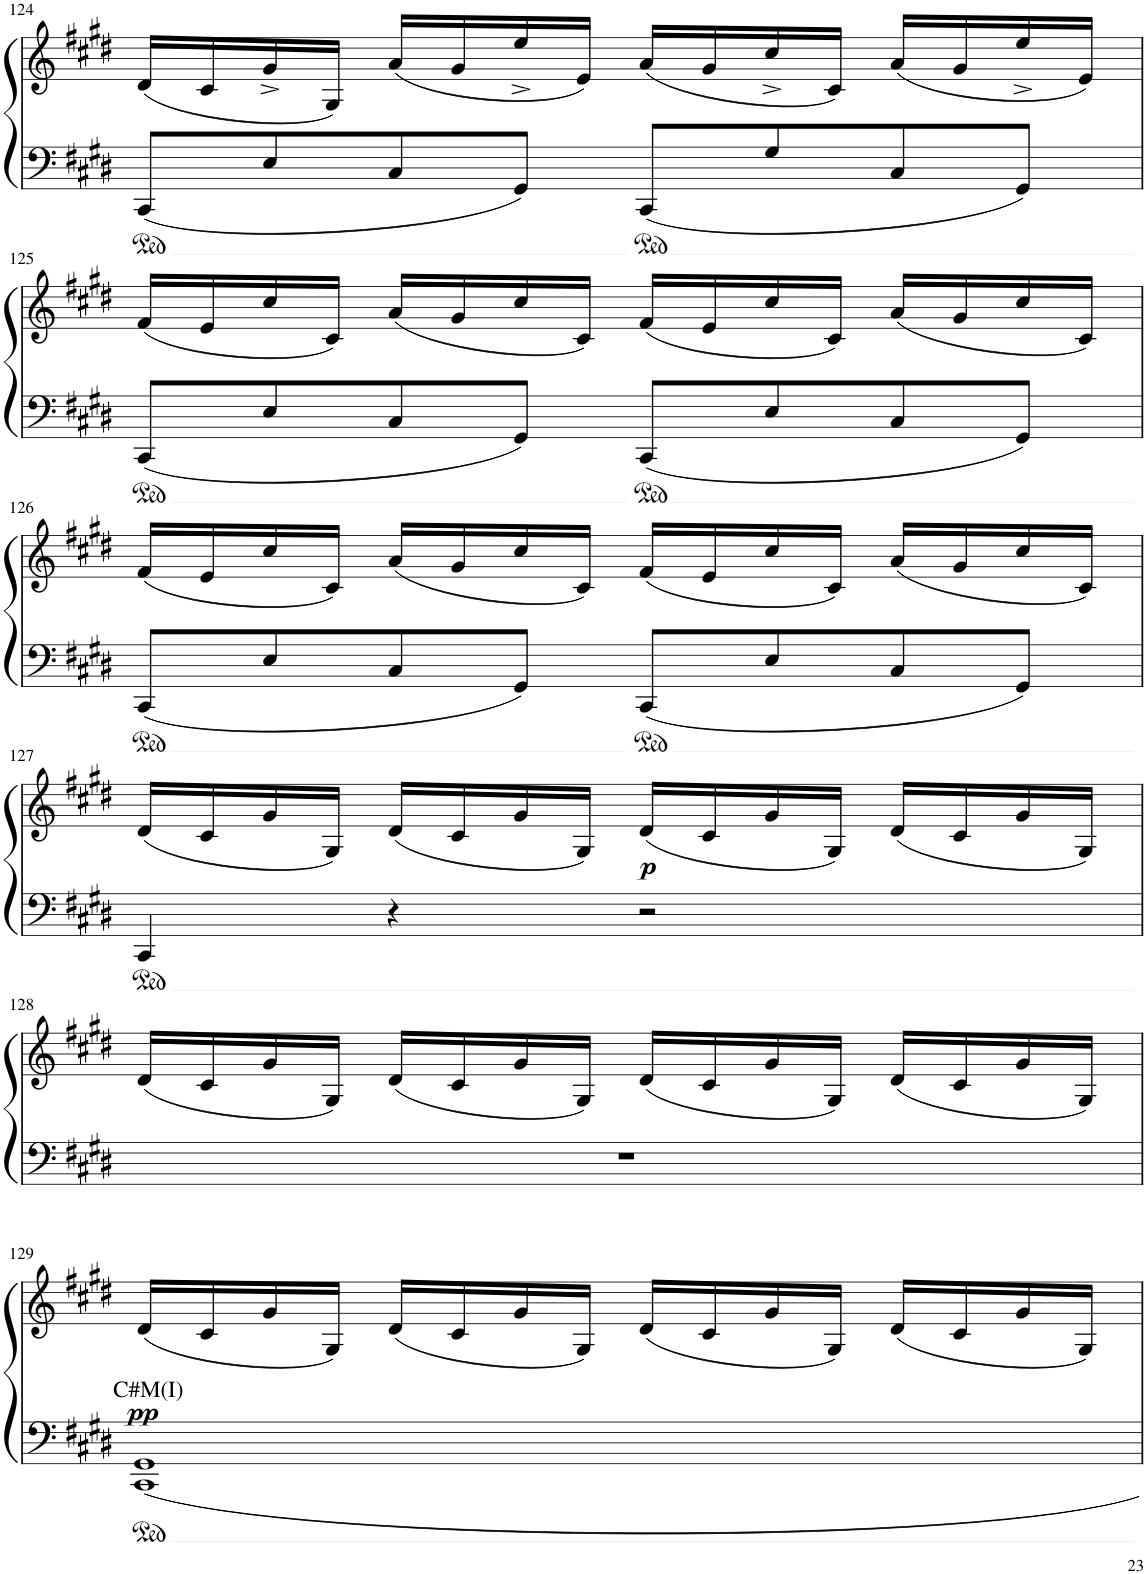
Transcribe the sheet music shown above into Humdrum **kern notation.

**kern	**kern	**text	**dynam
*part1	*part1	*part1	*part1
*staff2	*staff1	*staff1	*staff1/2
*I"Piano	*	*	*
*I'Pno	*	*	*
!!LO:PB:g=z
*clefF4	*clefG2	*	*
*k[f#c#g#d#]	*k[f#c#g#d#]	*	*
*M4/4	*M4/4	*	*
*met(c|)	*met(c|)	*	*
=124	=124	=124	=124
8CC#/L	(<16d#/LL	.	.
.	16c#/	.	.
8E/	16g#^/	.	.
.	16G#/JJ)	.	.
8C#/	(<16a/LL	.	.
.	16g#/	.	.
8GG#/J	16ee^/	.	.
.	16e/JJ)	.	.
8CC#/L	(<16a/LL	.	.
.	16g#/	.	.
8G#/	16cc#^/	.	.
.	16c#/JJ)	.	.
8C#/	(<16a/LL	.	.
.	16g#/	.	.
8GG#/J	16ee^/	.	.
.	16e/JJ)	.	.
!!LO:LB:g=z
=125	=125	=125	=125
8CC#/L	(<16f#/LL	.	.
.	16e/	.	.
8E/	16cc#/	.	.
.	16c#/JJ)	.	.
8C#/	(<16a/LL	.	.
.	16g#/	.	.
8GG#/J	16cc#/	.	.
.	16c#/JJ)	.	.
8CC#/L	(<16f#/LL	.	.
.	16e/	.	.
8E/	16cc#/	.	.
.	16c#/JJ)	.	.
8C#/	(<16a/LL	.	.
.	16g#/	.	.
8GG#/J	16cc#/	.	.
.	16c#/JJ)	.	.
!!LO:LB:g=z
=126	=126	=126	=126
8CC#/L	(<16f#/LL	.	.
.	16e/	.	.
8E/	16cc#/	.	.
.	16c#/JJ)	.	.
8C#/	(<16a/LL	.	.
.	16g#/	.	.
8GG#/J	16cc#/	.	.
.	16c#/JJ)	.	.
8CC#/L	(<16f#/LL	.	.
.	16e/	.	.
8E/	16cc#/	.	.
.	16c#/JJ)	.	.
8C#/	(<16a/LL	.	.
.	16g#/	.	.
8GG#/J	16cc#/	.	.
.	16c#/JJ)	.	.
!!LO:LB:g=z
=127	=127	=127	=127
4CC#/	(<16d#/LL	.	.
.	16c#/	.	.
.	16g#/	.	.
.	16G#/JJ)	.	.
4r	(<16d#/LL	.	.
.	16c#/	.	.
.	16g#/	.	.
.	16G#/JJ)	.	.
!	!	!	!LO:DY:b
2r	(<16d#/LL	.	p
.	16c#/	.	.
.	16g#/	.	.
.	16G#/JJ)	.	.
.	(<16d#/LL	.	.
.	16c#/	.	.
.	16g#/	.	.
.	16G#/JJ)	.	.
!!LO:LB:g=z
=128	=128	=128	=128
1r	(<16d#/LL	.	.
.	16c#/	.	.
.	16g#/	.	.
.	16G#/JJ)	.	.
.	(<16d#/LL	.	.
.	16c#/	.	.
.	16g#/	.	.
.	16G#/JJ)	.	.
.	(<16d#/LL	.	.
.	16c#/	.	.
.	16g#/	.	.
.	16G#/JJ)	.	.
.	(<16d#/LL	.	.
.	16c#/	.	.
.	16g#/	.	.
.	16G#/JJ)	.	.
!!LO:LB:g=z
=129	=129	=129	=129
!	!	!LO:LY:b	!LO:DY:b
1CC# 1GG#	(<16d#/LL	C#M(I)	pp
.	16c#/	.	.
.	16g#/	.	.
.	16G#/JJ)	.	.
.	(<16d#/LL	.	.
.	16c#/	.	.
.	16g#/	.	.
.	16G#/JJ)	.	.
.	(<16d#/LL	.	.
.	16c#/	.	.
.	16g#/	.	.
.	16G#/JJ)	.	.
.	(<16d#/LL	.	.
.	16c#/	.	.
.	16g#/	.	.
.	16G#/JJ)	.	.
=	=	=	=
*-	*-	*-	*-
